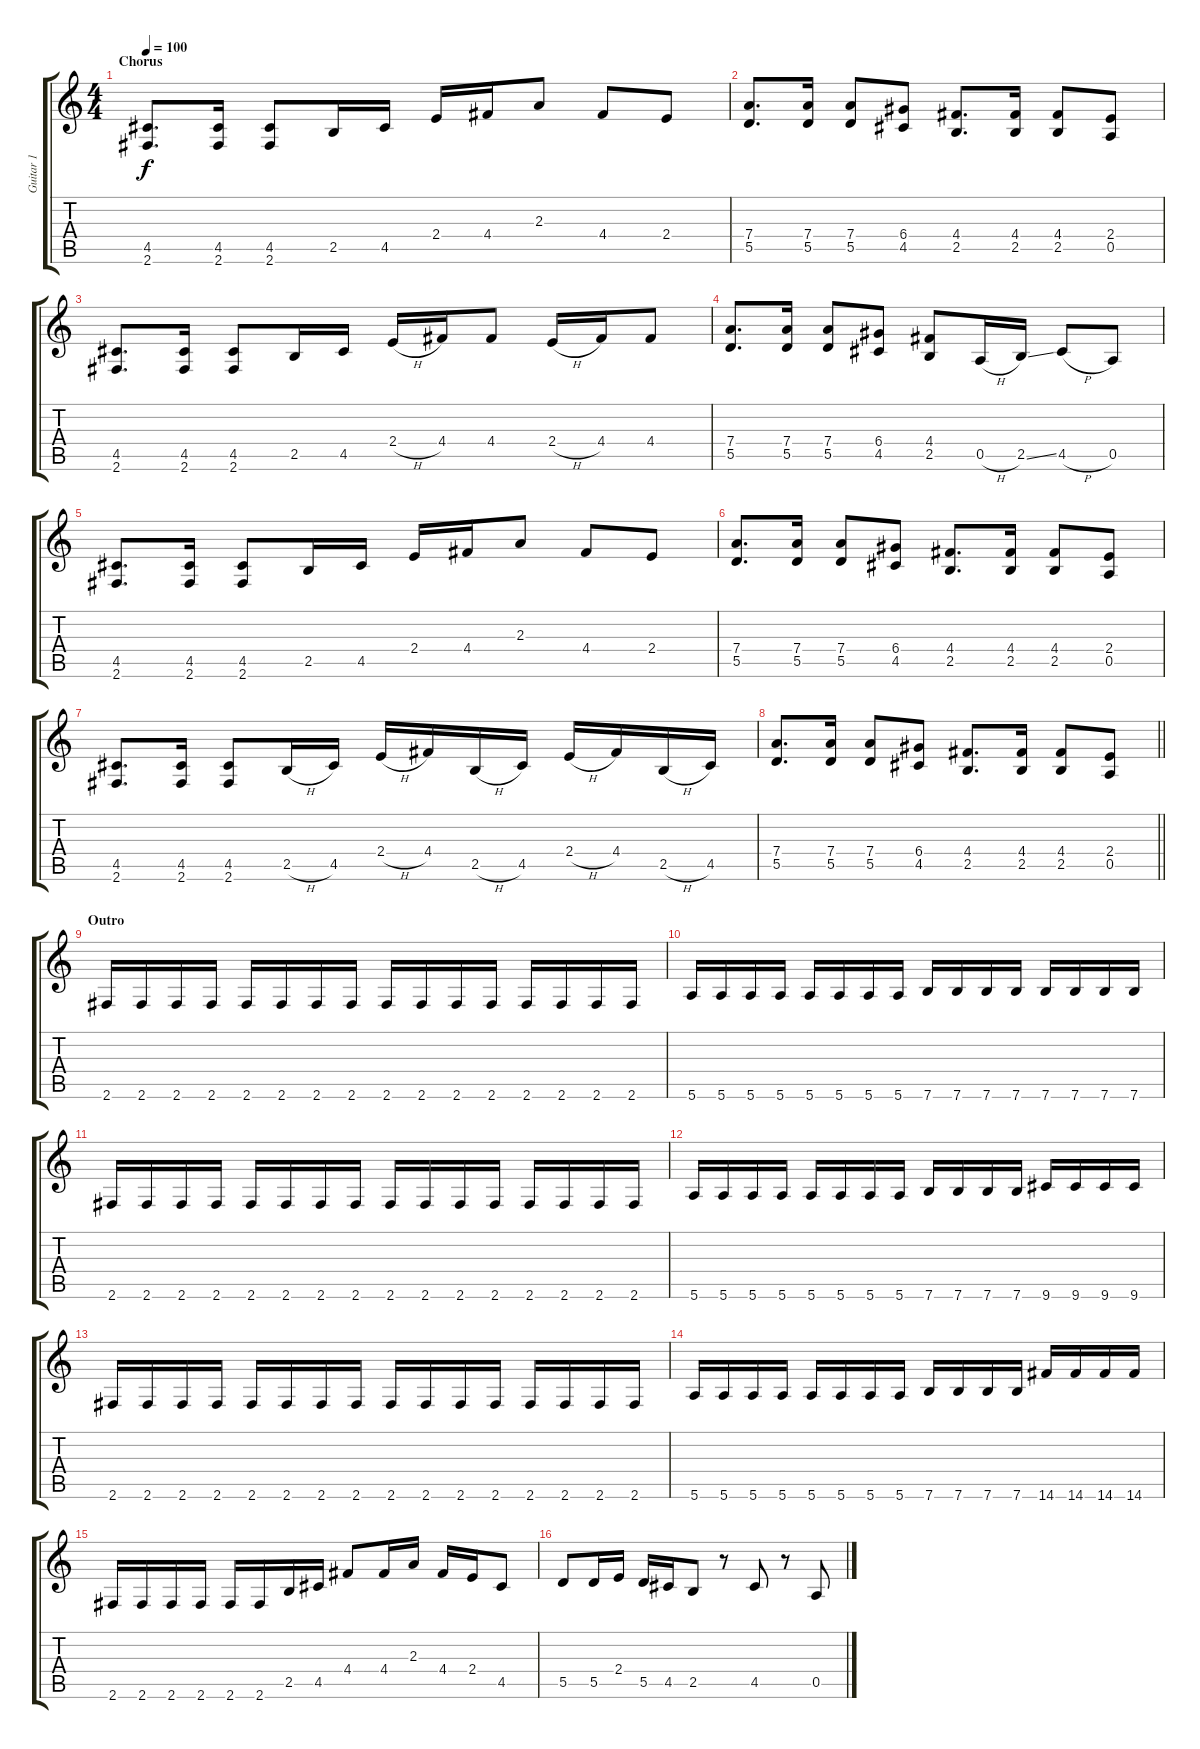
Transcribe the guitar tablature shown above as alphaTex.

\track ("Guitar 1" "Guitar 1") {instrument overdrivenguitar}
\staff {score tabs}
\tuning (E4 B3 G3 D3 A2 E2) {hide}
\ts (4 4)
\section ("" "Chorus")
\tempo 100
\clef g2
\ks c
(4.5 2.6).8{d dy f} (4.5 2.6).16 (4.5 2.6).8 2.5.16 4.5.16 2.4.16 4.4.16 2.3.8 4.4.8 2.4.8 |
(7.4 5.5).8{d} (7.4 5.5).16 (7.4 5.5).8 (6.4 4.5).8 (4.4 2.5).8{d} (4.4 2.5).16 (4.4 2.5).8 (2.4 0.5).8 |
(4.5 2.6).8{d} (4.5 2.6).16 (4.5 2.6).8 2.5.16 4.5.16 2.4{h}.16 4.4.16 4.4.8 2.4{h}.16 4.4.16 4.4.8 |
(7.4 5.5).8{d} (7.4 5.5).16 (7.4 5.5).8 (6.4 4.5).8 (4.4 2.5).8 0.5{h}.16 2.5{ss}.16 4.5{h}.8 0.5.8 |
(4.5 2.6).8{d} (4.5 2.6).16 (4.5 2.6).8 2.5.16 4.5.16 2.4.16 4.4.16 2.3.8 4.4.8 2.4.8 |
(7.4 5.5).8{d} (7.4 5.5).16 (7.4 5.5).8 (6.4 4.5).8 (4.4 2.5).8{d} (4.4 2.5).16 (4.4 2.5).8 (2.4 0.5).8 |
(4.5 2.6).8{d} (4.5 2.6).16 (4.5 2.6).8 2.5{h}.16 4.5.16 2.4{h}.16 4.4.16 2.5{h}.16 4.5.16 2.4{h}.16 4.4.16 2.5{h}.16 4.5.16 |
\barLineRight lightlight
(7.4 5.5).8{d} (7.4 5.5).16 (7.4 5.5).8 (6.4 4.5).8 (4.4 2.5).8{d} (4.4 2.5).16 (4.4 2.5).8 (2.4 0.5).8 |
\section ("" "Outro")
2.6.16 2.6.16 2.6.16 2.6.16 2.6.16 2.6.16 2.6.16 2.6.16 2.6.16 2.6.16 2.6.16 2.6.16 2.6.16 2.6.16 2.6.16 2.6.16 |
5.6.16 5.6.16 5.6.16 5.6.16 5.6.16 5.6.16 5.6.16 5.6.16 7.6.16 7.6.16 7.6.16 7.6.16 7.6.16 7.6.16 7.6.16 7.6.16 |
2.6.16 2.6.16 2.6.16 2.6.16 2.6.16 2.6.16 2.6.16 2.6.16 2.6.16 2.6.16 2.6.16 2.6.16 2.6.16 2.6.16 2.6.16 2.6.16 |
5.6.16 5.6.16 5.6.16 5.6.16 5.6.16 5.6.16 5.6.16 5.6.16 7.6.16 7.6.16 7.6.16 7.6.16 9.6.16 9.6.16 9.6.16 9.6.16 |
2.6.16 2.6.16 2.6.16 2.6.16 2.6.16 2.6.16 2.6.16 2.6.16 2.6.16 2.6.16 2.6.16 2.6.16 2.6.16 2.6.16 2.6.16 2.6.16 |
5.6.16 5.6.16 5.6.16 5.6.16 5.6.16 5.6.16 5.6.16 5.6.16 7.6.16 7.6.16 7.6.16 7.6.16 14.6.16 14.6.16 14.6.16 14.6.16 |
2.6.16 2.6.16 2.6.16 2.6.16 2.6.16 2.6.16 2.5.16 4.5.16 4.4.8 4.4.16 2.3.16 4.4.16 2.4.16 4.5.8 |
5.5.8 5.5.16 2.4.16 5.5.16 4.5.16 2.5.8 r.8 4.5.8 r.8 0.5.8
